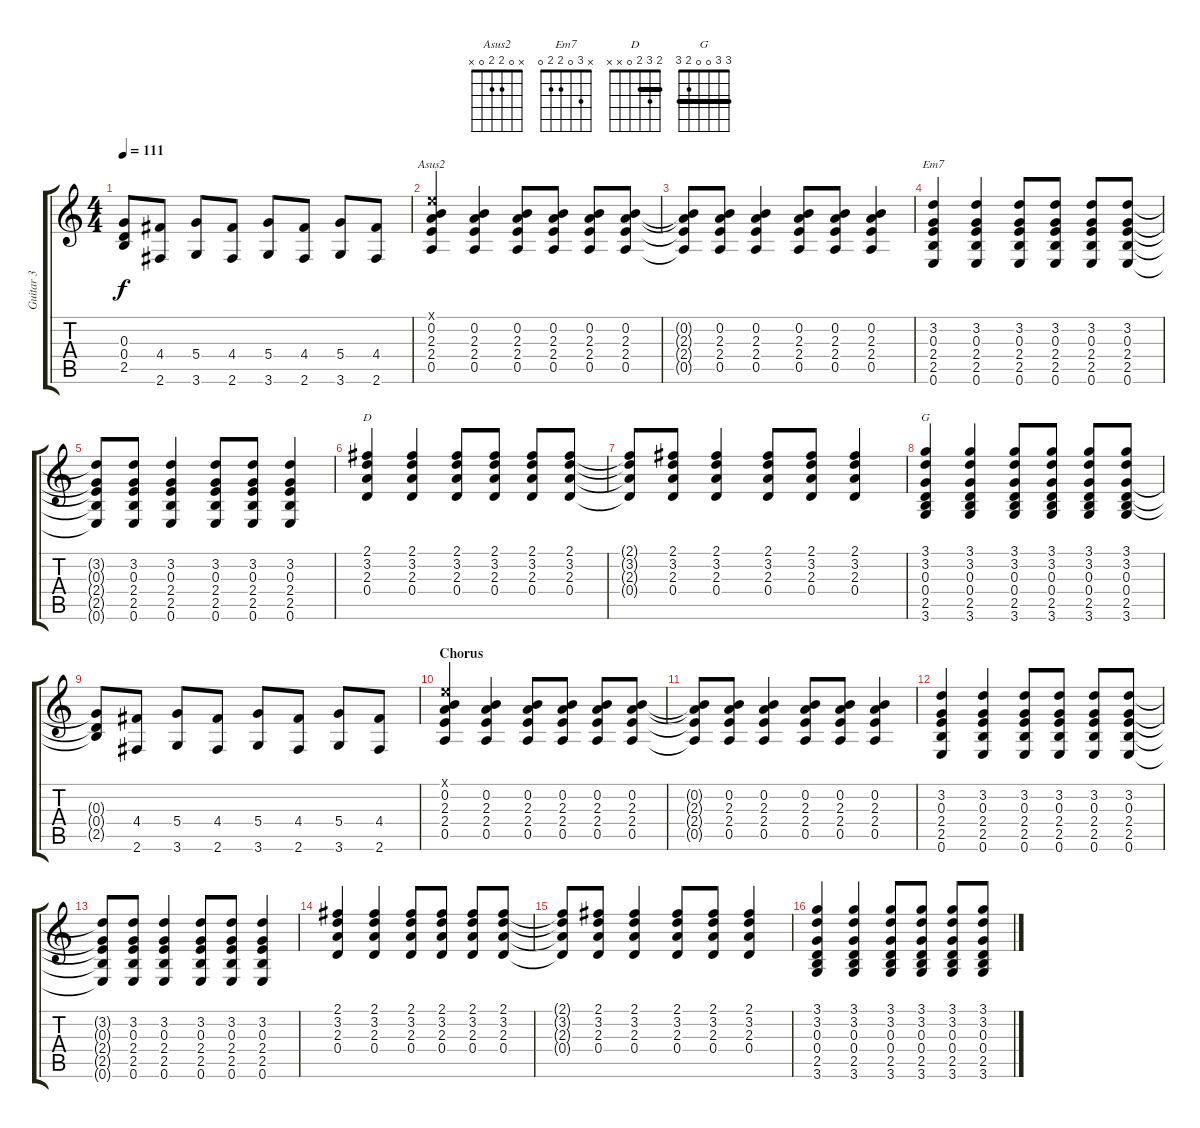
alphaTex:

\track ("Guitar 3" "Guitar 3") {instrument overdrivenguitar}
\staff {score tabs}
\tuning (E4 B3 G3 D3 A2 E2) {hide}
\chord ("Asus2" x 0 2 2 0 x)
\chord ("Em7" x 3 0 2 2 0)
\chord ("D" 2 3 2 0 x x) {barre 2}
\chord ("G" 3 3 0 0 2 3) {barre 3}
\ts (4 4)
\tempo 111
\clef g2
\ks c
(0.3{t} 0.4{t} 2.5{t}).8{dy f} (4.4 2.6).8 (5.4 3.6).8 (4.4 2.6).8 (5.4 3.6).8 (4.4 2.6).8 (5.4 3.6).8 (4.4 2.6).8 |
(0.1{x} 0.2 2.3 2.4 0.5).4{ch "Asus2"} (0.2 2.3 2.4 0.5).4 (0.2 2.3 2.4 0.5).8 (0.2 2.3 2.4 0.5).8 (0.2 2.3 2.4 0.5).8 (0.2 2.3 2.4 0.5).8 |
(0.2{t} 2.3{t} 2.4{t} 0.5{t}).8 (0.2 2.3 2.4 0.5).8 (0.2 2.3 2.4 0.5).4 (0.2 2.3 2.4 0.5).8 (0.2 2.3 2.4 0.5).8 (0.2 2.3 2.4 0.5).4 |
(3.2 0.3 2.4 2.5 0.6).4{ch "Em7"} (3.2 0.3 2.4 2.5 0.6).4 (3.2 0.3 2.4 2.5 0.6).8 (3.2 0.3 2.4 2.5 0.6).8 (3.2 0.3 2.4 2.5 0.6).8 (3.2 0.3 2.4 2.5 0.6).8 |
(3.2{t} 0.3{t} 2.4{t} 2.5{t} 0.6{t}).8 (3.2 0.3 2.4 2.5 0.6).8 (3.2 0.3 2.4 2.5 0.6).4 (3.2 0.3 2.4 2.5 0.6).8 (3.2 0.3 2.4 2.5 0.6).8 (3.2 0.3 2.4 2.5 0.6).4 |
(2.1 3.2 2.3 0.4).4{ch "D"} (2.1 3.2 2.3 0.4).4 (2.1 3.2 2.3 0.4).8 (2.1 3.2 2.3 0.4).8 (2.1 3.2 2.3 0.4).8 (2.1 3.2 2.3 0.4).8 |
(2.1{t} 3.2{t} 2.3{t} 0.4{t}).8 (2.1 3.2 2.3 0.4).8 (2.1 3.2 2.3 0.4).4 (2.1 3.2 2.3 0.4).8 (2.1 3.2 2.3 0.4).8 (2.1 3.2 2.3 0.4).4 |
(3.1 3.2 0.3 0.4 2.5 3.6).4{ch "G"} (3.1 3.2 0.3 0.4 2.5 3.6).4 (3.1 3.2 0.3 0.4 2.5 3.6).8 (3.1 3.2 0.3 0.4 2.5 3.6).8 (3.1 3.2 0.3 0.4 2.5 3.6).8 (3.1 3.2 0.3 0.4 2.5 3.6).8 |
(0.3{t} 0.4{t} 2.5{t}).8 (4.4 2.6).8 (5.4 3.6).8 (4.4 2.6).8 (5.4 3.6).8 (4.4 2.6).8 (5.4 3.6).8 (4.4 2.6).8 |
\section ("" "Chorus")
(0.1{x} 0.2 2.3 2.4 0.5).4 (0.2 2.3 2.4 0.5).4 (0.2 2.3 2.4 0.5).8 (0.2 2.3 2.4 0.5).8 (0.2 2.3 2.4 0.5).8 (0.2 2.3 2.4 0.5).8 |
(0.2{t} 2.3{t} 2.4{t} 0.5{t}).8 (0.2 2.3 2.4 0.5).8 (0.2 2.3 2.4 0.5).4 (0.2 2.3 2.4 0.5).8 (0.2 2.3 2.4 0.5).8 (0.2 2.3 2.4 0.5).4 |
(3.2 0.3 2.4 2.5 0.6).4 (3.2 0.3 2.4 2.5 0.6).4 (3.2 0.3 2.4 2.5 0.6).8 (3.2 0.3 2.4 2.5 0.6).8 (3.2 0.3 2.4 2.5 0.6).8 (3.2 0.3 2.4 2.5 0.6).8 |
(3.2{t} 0.3{t} 2.4{t} 2.5{t} 0.6{t}).8 (3.2 0.3 2.4 2.5 0.6).8 (3.2 0.3 2.4 2.5 0.6).4 (3.2 0.3 2.4 2.5 0.6).8 (3.2 0.3 2.4 2.5 0.6).8 (3.2 0.3 2.4 2.5 0.6).4 |
(2.1 3.2 2.3 0.4).4 (2.1 3.2 2.3 0.4).4 (2.1 3.2 2.3 0.4).8 (2.1 3.2 2.3 0.4).8 (2.1 3.2 2.3 0.4).8 (2.1 3.2 2.3 0.4).8 |
(2.1{t} 3.2{t} 2.3{t} 0.4{t}).8 (2.1 3.2 2.3 0.4).8 (2.1 3.2 2.3 0.4).4 (2.1 3.2 2.3 0.4).8 (2.1 3.2 2.3 0.4).8 (2.1 3.2 2.3 0.4).4 |
(3.1 3.2 0.3 0.4 2.5 3.6).4 (3.1 3.2 0.3 0.4 2.5 3.6).4 (3.1 3.2 0.3 0.4 2.5 3.6).8 (3.1 3.2 0.3 0.4 2.5 3.6).8 (3.1 3.2 0.3 0.4 2.5 3.6).8 (3.1 3.2 0.3 0.4 2.5 3.6).8
